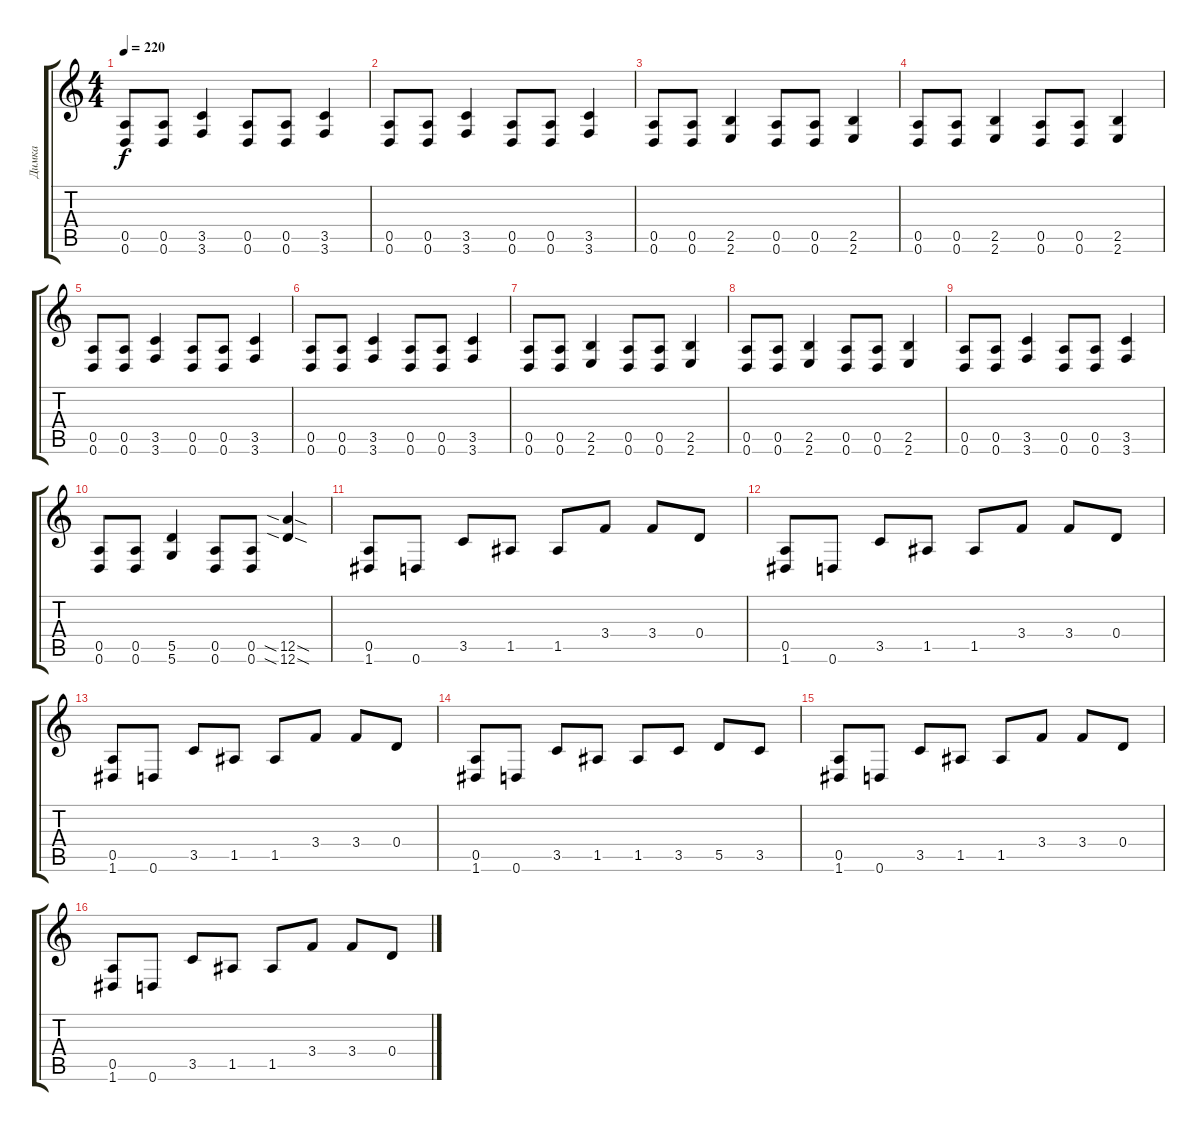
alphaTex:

\track ("Димка" "Димка") {instrument distortionguitar}
\staff {score tabs}
\tuning (D4 B3 G3 D3 A2 D2) {hide}
\ts (4 4)
\tempo 220
\clef g2
\ks c
(0.5 0.6).8{dy f} (0.5 0.6).8 (3.5 3.6).4 (0.5 0.6).8 (0.5 0.6).8 (3.5 3.6).4 |
(0.5 0.6).8 (0.5 0.6).8 (3.5 3.6).4 (0.5 0.6).8 (0.5 0.6).8 (3.5 3.6).4 |
(0.5 0.6).8 (0.5 0.6).8 (2.5 2.6).4 (0.5 0.6).8 (0.5 0.6).8 (2.5 2.6).4 |
(0.5 0.6).8 (0.5 0.6).8 (2.5 2.6).4 (0.5 0.6).8 (0.5 0.6).8 (2.5 2.6).4 |
(0.5 0.6).8 (0.5 0.6).8 (3.5 3.6).4 (0.5 0.6).8 (0.5 0.6).8 (3.5 3.6).4 |
(0.5 0.6).8 (0.5 0.6).8 (3.5 3.6).4 (0.5 0.6).8 (0.5 0.6).8 (3.5 3.6).4 |
(0.5 0.6).8 (0.5 0.6).8 (2.5 2.6).4 (0.5 0.6).8 (0.5 0.6).8 (2.5 2.6).4 |
(0.5 0.6).8 (0.5 0.6).8 (2.5 2.6).4 (0.5 0.6).8 (0.5 0.6).8 (2.5 2.6).4 |
(0.5 0.6).8 (0.5 0.6).8 (3.5 3.6).4 (0.5 0.6).8 (0.5 0.6).8 (3.5 3.6).4 |
(0.5 0.6).8 (0.5 0.6).8 (5.5 5.6).4 (0.5 0.6).8 (0.5 0.6).8 (12.5{sia sod} 12.6{sia sod}).4 |
(0.5 1.6).8 0.6.8 3.5.8 1.5.8 1.5.8 3.4.8 3.4.8 0.4.8 |
(0.5 1.6).8 0.6.8 3.5.8 1.5.8 1.5.8 3.4.8 3.4.8 0.4.8 |
(0.5 1.6).8 0.6.8 3.5.8 1.5.8 1.5.8 3.4.8 3.4.8 0.4.8 |
(0.5 1.6).8 0.6.8 3.5.8 1.5.8 1.5.8 3.5.8 5.5.8 3.5.8 |
(0.5 1.6).8 0.6.8 3.5.8 1.5.8 1.5.8 3.4.8 3.4.8 0.4.8 |
(0.5 1.6).8 0.6.8 3.5.8 1.5.8 1.5.8 3.4.8 3.4.8 0.4.8
